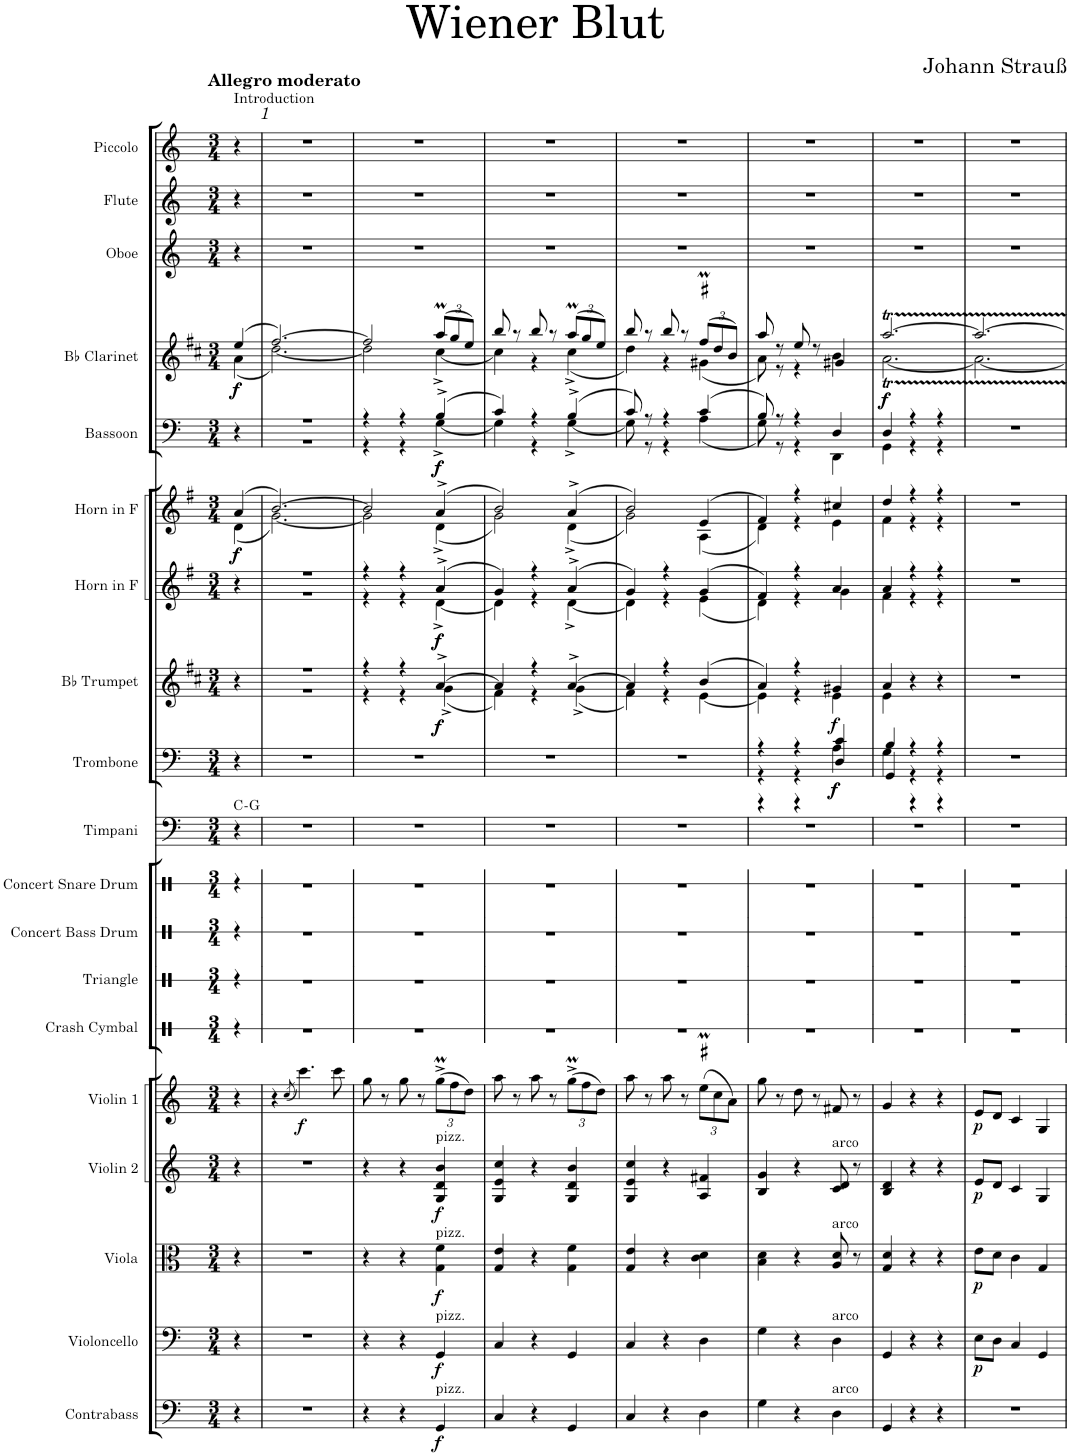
**kern	**dynam	**kern	**dynam	**kern	**dynam	**kern	**dynam	**kern	**dynam	**kern	**kern	**kern	**kern	**kern	**kern	**dynam	**kern	**dynam	**kern	**dynam	**kern	**dynam	**kern	**dynam	**kern	**dynam	**kern	**kern	**kern
*part19	*part19	*part18	*part18	*part17	*part17	*part16	*part16	*part15	*part15	*part14	*part13	*part12	*part11	*part10	*part9	*part9	*part8	*part8	*part7	*part7	*part6	*part6	*part5	*part5	*part4	*part4	*part3	*part2	*part1
*staff19	*staff19	*staff18	*staff18	*staff17	*staff17	*staff16	*staff16	*staff15	*staff15	*staff14	*staff13	*staff12	*staff11	*staff10	*staff9	*staff9	*staff8	*staff8	*staff7	*staff7	*staff6	*staff6	*staff5	*staff5	*staff4	*staff4	*staff3	*staff2	*staff1
*I"Contrabass	*	*I"Violoncello	*	*I"Viola	*	*I"Violin 2	*	*I"Violin 1	*	*I"Crash Cymbal	*I"Triangle	*I"Concert Bass Drum	*I"Concert Snare Drum	*I"Timpani	*I"Trombone	*	*I"Bb Trumpet	*	*I"Horn in F	*	*I"Horn in F	*	*I"Bassoon	*	*I"Bb Clarinet	*	*I"Oboe	*I"Flute	*I"Piccolo
*I'Cb.	*	*I'Vc.	*	*I'Vla.	*	*I'Vln. 2	*	*I'Vln. 1	*	*I'Cr. Cym.	*I'Trgl.	*I'Con. BD	*I'Con. Sn.	*I'Timp.	*I'Tbn.	*	*I'Bb Tpt.	*	*	*	*	*	*I'Bsn.	*	*I'Bb Cl.	*	*I'Ob.	*I'Fl.	*I'Picc.
*	*	*	*	*	*	*	*	*	*	*stria1	*stria1	*stria1	*stria1	*	*	*	*	*	*	*	*	*	*	*	*	*	*	*	*
*clefF4	*	*clefF4	*	*clefC3	*	*clefG2	*	*clefG2	*	*clefX	*clefX	*clefX	*clefX	*clefF4	*clefF4	*	*clefG2	*	*clefG2	*	*clefG2	*	*clefF4	*	*clefG2	*	*clefG2	*clefG2	*clefG2
*Trd7c12	*	*	*	*	*	*	*	*	*	*	*	*	*	*	*	*	*Trd1c2	*	*Trd4c7	*	*Trd4c7	*	*	*	*Trd1c2	*	*	*	*Trd-7c-12
*k[]	*	*k[]	*	*k[]	*	*k[]	*	*k[]	*	*k[]	*k[]	*k[]	*k[]	*k[]	*k[]	*	*k[f#c#]	*	*k[f#]	*	*k[f#]	*	*k[]	*	*k[f#c#]	*	*k[]	*k[]	*k[]
*M3/4	*	*M3/4	*	*M3/4	*	*M3/4	*	*M3/4	*	*M3/4	*M3/4	*M3/4	*M3/4	*M3/4	*M3/4	*	*M3/4	*	*M3/4	*	*M3/4	*	*M3/4	*	*M3/4	*	*M3/4	*M3/4	*M3/4
=	=	=	=	=	=	=	=	=	=	=	=	=	=	=	=	=	=	=	=	=	=	=	=	=	=	=	=	=	=
*	*	*	*	*	*	*	*	*	*	*	*	*	*	*	*	*	*	*	*	*	*^	*	*	*	*^	*	*	*	*
!	!	!	!	!	!	!	!	!	!	!	!	!	!	!	!	!	!	!	!	!	!	!	!	!	!	!	!	!	!	!	!LO:TX:a:B:t=Allegro moderato
!	!	!	!	!	!	!	!	!	!	!	!	!	!	!	!	!	!	!	!	!	!	!	!	!	!	!	!	!	!	!	!LO:TX:a:t=Introduction
!	!	!	!	!	!	!	!	!	!	!	!	!	!	!LO:TX:a:t=C-G	!	!	!	!	!	!	!	!	!	!	!	!	!	!	!	!	!
!	!	!	!	!	!	!	!	!	!	!	!	!	!	!	!	!	!	!	!	!	!	!	!LO:DY:b	!	!	!	!	!	!	!	!
!	!	!	!	!	!	!	!	!	!	!	!	!	!	!	!	!	!	!	!	!	!	!	!LO:DY:n=1:b	!	!	!	!	!LO:DY:b	!	!	!
!	!	!	!	!	!	!	!	!	!	!	!	!	!	!	!	!	!	!	!	!	!	!	!	!	!	!	!	!LO:DY:n=1:b	!	!	!
4r	.	4r	.	4r	.	4r	.	4r	.	4r	4r	4r	4r	4r	4r	.	4r	.	4r	.	(4a/	(4d\	f f	4r	.	(4ee/	(4a\	f f	4r	4r	4r
=1	=1	=1	=1	=1	=1	=1	=1	=1	=1	=1	=1	=1	=1	=1	=1	=1	=1	=1	=1	=1	=1	=1	=1	=1	=1	=1	=1	=1	=1	=1	=1
*	*	*	*	*	*	*	*	*	*	*	*	*	*	*	*	*	*^	*	*^	*	*	*	*	*^	*	*	*	*	*	*	*
2.r	.	2.r	.	2.r	.	2.r	.	4r	.	2.r	2.r	2.r	2.r	2.r	2.r	.	2.r	2.r	.	2.r	2.r	.	[2.b/)	[2.g\)	.	2.r	2.r	.	[2.ff#/)	[2.dd\)	.	2.r	2.r	2.r
.	.	.	.	.	.	.	.	(8qcc/	.	.	.	.	.	.	.	.	.	.	.	.	.	.	.	.	.	.	.	.	.	.	.	.	.	.
!	!	!	!	!	!	!	!	!	!LO:DY:b	!	!	!	!	!	!	!	!	!	!	!	!	!	!	!	!	!	!	!	!	!	!	!	!	!
.	.	.	.	.	.	.	.	4.ccc\)	f	.	.	.	.	.	.	.	.	.	.	.	.	.	.	.	.	.	.	.	.	.	.	.	.	.
.	.	.	.	.	.	.	.	8ccc\	.	.	.	.	.	.	.	.	.	.	.	.	.	.	.	.	.	.	.	.	.	.	.	.	.	.
=2	=2	=2	=2	=2	=2	=2	=2	=2	=2	=2	=2	=2	=2	=2	=2	=2	=2	=2	=2	=2	=2	=2	=2	=2	=2	=2	=2	=2	=2	=2	=2	=2	=2	=2
4r	.	4r	.	4r	.	4r	.	8gg\	.	2.r	2.r	2.r	2.r	2.r	2.r	.	4r	4r	.	4r	4r	.	2b/]	2g\]	.	4r	4r	.	2ff#/]	2dd\]	.	2.r	2.r	2.r
.	.	.	.	.	.	.	.	8r	.	.	.	.	.	.	.	.	.	.	.	.	.	.	.	.	.	.	.	.	.	.	.	.	.	.
4r	.	4r	.	4r	.	4r	.	8gg\	.	.	.	.	.	.	.	.	4r	4r	.	4r	4r	.	.	.	.	4r	4r	.	.	.	.	.	.	.
.	.	.	.	.	.	.	.	8r	.	.	.	.	.	.	.	.	.	.	.	.	.	.	.	.	.	.	.	.	.	.	.	.	.	.
*	*	*	*	*	*	*	*	*Xbrackettup	*	*	*	*	*	*	*	*	*	*	*	*	*	*	*	*	*	*	*	*	*Xbrackettup	*	*	*	*	*
!	!	!	!	!	!	!LO:TX:a:t=pizz.	!	!	!	!	!	!	!	!	!	!	!	!	!	!	!	!	!	!	!	!	!	!	!	!	!	!	!	!
!	!	!	!	!LO:TX:a:t=pizz.	!	!	!	!	!	!	!	!	!	!	!	!	!	!	!	!	!	!	!	!	!	!	!	!	!	!	!	!	!	!
!	!	!LO:TX:a:t=pizz.	!	!	!	!	!	!	!	!	!	!	!	!	!	!	!	!	!	!	!	!	!	!	!	!	!	!	!	!	!	!	!	!
!LO:TX:a:t=pizz.	!	!	!	!	!	!	!	!	!	!	!	!	!	!	!	!	!	!	!	!	!	!	!	!	!	!	!	!	!	!	!	!	!	!
!	!LO:DY:b	!	!LO:DY:b	!	!LO:DY:b	!	!LO:DY:b	!	!	!	!	!	!	!	!	!	!	!	!LO:DY:b	!	!	!	!	!	!	!	!	!	!	!	!	!	!	!
!	!	!	!	!	!	!	!	!	!	!	!	!	!	!	!	!	!	!	!LO:DY:n=1:b	!	!	!LO:DY:b	!	!	!	!	!	!	!	!	!	!	!	!
!	!	!	!	!	!	!	!	!	!	!	!	!	!	!	!	!	!	!	!	!	!	!LO:DY:n=1:b	!	!	!	!	!	!LO:DY:b	!	!	!	!	!	!
!	!	!	!	!	!	!	!	!	!	!	!	!	!	!	!	!	!	!	!	!	!	!	!	!	!	!	!	!LO:DY:n=1:b	!	!	!	!	!	!
4GG/	f	4GG/	f	4G\ 4f\	f	4G/ 4d/ 4b/	f	(12ggM^\L	.	.	.	.	.	.	.	.	[4a^/	(4g^\	f f	(4a^/	[4d^\	f f	(4a^/	(4d^\	.	(4B^/	[4G^\	f f	(12aaM/L	[4cc#^\	.	.	.	.
.	.	.	.	.	.	.	.	12ff\	.	.	.	.	.	.	.	.	.	.	.	.	.	.	.	.	.	.	.	.	12gg/	.	.	.	.	.
.	.	.	.	.	.	.	.	12dd\J)	.	.	.	.	.	.	.	.	.	.	.	.	.	.	.	.	.	.	.	.	12ee/J)	.	.	.	.	.
=3	=3	=3	=3	=3	=3	=3	=3	=3	=3	=3	=3	=3	=3	=3	=3	=3	=3	=3	=3	=3	=3	=3	=3	=3	=3	=3	=3	=3	=3	=3	=3	=3	=3	=3
4C/	.	4C/	.	4G/ 4e/	.	4G/ 4e/ 4cc/	.	8aa\	.	2.r	2.r	2.r	2.r	2.r	2.r	.	4a/]	4f#\)	.	4g/)	4d\]	.	2b/)	2g\)	.	4c/)	4G\]	.	8bb/	4cc#\]	.	2.r	2.r	2.r
.	.	.	.	.	.	.	.	8r	.	.	.	.	.	.	.	.	.	.	.	.	.	.	.	.	.	.	.	.	8r	.	.	.	.	.
4r	.	4r	.	4r	.	4r	.	8aa\	.	.	.	.	.	.	.	.	4r	4r	.	4r	4r	.	.	.	.	4r	4r	.	8bb/	4r	.	.	.	.
.	.	.	.	.	.	.	.	8r	.	.	.	.	.	.	.	.	.	.	.	.	.	.	.	.	.	.	.	.	8r	.	.	.	.	.
4GG/	.	4GG/	.	4G\ 4f\	.	4G/ 4d/ 4b/	.	(12ggM^\L	.	.	.	.	.	.	.	.	[4a^/	(4g^\	.	(4a^/	[4d^\	.	(4a^/	(4d^\	.	(4B^/	[4G^\	.	(12aaM/L	(4cc#^\	.	.	.	.
.	.	.	.	.	.	.	.	12ff\	.	.	.	.	.	.	.	.	.	.	.	.	.	.	.	.	.	.	.	.	12gg/	.	.	.	.	.
.	.	.	.	.	.	.	.	12dd\J)	.	.	.	.	.	.	.	.	.	.	.	.	.	.	.	.	.	.	.	.	12ee/J)	.	.	.	.	.
=4	=4	=4	=4	=4	=4	=4	=4	=4	=4	=4	=4	=4	=4	=4	=4	=4	=4	=4	=4	=4	=4	=4	=4	=4	=4	=4	=4	=4	=4	=4	=4	=4	=4	=4
4C/	.	4C/	.	4G/ 4e/	.	4G/ 4e/ 4cc/	.	8aa\	.	2.r	2.r	2.r	2.r	2.r	2.r	.	4a/]	4f#\)	.	4g/)	4d\]	.	2b/)	2g\)	.	8c/)	8G\]	.	8bb/	4dd\)	.	2.r	2.r	2.r
.	.	.	.	.	.	.	.	8r	.	.	.	.	.	.	.	.	.	.	.	.	.	.	.	.	.	8r	8r	.	8r	.	.	.	.	.
4r	.	4r	.	4r	.	4r	.	8aa\	.	.	.	.	.	.	.	.	4r	4r	.	4r	4r	.	.	.	.	4r	4r	.	8bb/	4r	.	.	.	.
.	.	.	.	.	.	.	.	8r	.	.	.	.	.	.	.	.	.	.	.	.	.	.	.	.	.	.	.	.	8r	.	.	.	.	.
4D\	.	4D\	.	4c\ 4d\	.	4A/ 4f#X/	.	(12eem\L	.	.	.	.	.	.	.	.	(4b/	[4e\	.	(4g/	(4e\	.	(4e/	(4A\	.	(4c/	(4A\	.	(12ff#m/L	(4g#X\	.	.	.	.
.	.	.	.	.	.	.	.	12cc\	.	.	.	.	.	.	.	.	.	.	.	.	.	.	.	.	.	.	.	.	12dd/	.	.	.	.	.
.	.	.	.	.	.	.	.	12a\J)	.	.	.	.	.	.	.	.	.	.	.	.	.	.	.	.	.	.	.	.	12b/J)	.	.	.	.	.
=5	=5	=5	=5	=5	=5	=5	=5	=5	=5	=5	=5	=5	=5	=5	=5	=5	=5	=5	=5	=5	=5	=5	=5	=5	=5	=5	=5	=5	=5	=5	=5	=5	=5	=5
*	*	*	*	*	*	*	*	*	*	*	*	*	*	*	*^	*	*	*	*	*	*	*	*	*	*	*	*	*	*	*	*	*	*	*
*	*	*	*	*	*	*	*	*	*	*	*	*	*	*	*	*^	*	*	*	*	*	*	*	*	*	*	*	*	*	*	*	*	*	*	*
4G\	.	4G\	.	4B\ 4d\	.	4B/ 4g/	.	8gg\	.	2.r	2.r	2.r	2.r	2.r	4r	4r	4r	.	4a/)	4e\]	.	4f#/)	4d\)	.	4f#/)	4d\)	.	8B/)	8G\)	.	8aa/	8a\)	.	2.r	2.r	2.r
.	.	.	.	.	.	.	.	8r	.	.	.	.	.	.	.	.	.	.	.	.	.	.	.	.	.	.	.	8r	8r	.	8r	8r	.	.	.	.
4r	.	4r	.	4r	.	4r	.	8dd\	.	.	.	.	.	.	4r	4r	4r	.	4r	4r	.	4r	4r	.	4r	4r	.	4r	4r	.	8ee/	4r	.	.	.	.
.	.	.	.	.	.	.	.	8r	.	.	.	.	.	.	.	.	.	.	.	.	.	.	.	.	.	.	.	.	.	.	8r	.	.	.	.	.
!	!	!	!	!	!	!LO:TX:a:t=arco	!	!	!	!	!	!	!	!	!	!	!	!	!	!	!	!	!	!	!	!	!	!	!	!	!	!	!	!	!	!
!	!	!	!	!LO:TX:a:t=arco	!	!	!	!	!	!	!	!	!	!	!	!	!	!	!	!	!	!	!	!	!	!	!	!	!	!	!	!	!	!	!	!
!	!	!LO:TX:a:t=arco	!	!	!	!	!	!	!	!	!	!	!	!	!	!	!	!	!	!	!	!	!	!	!	!	!	!	!	!	!	!	!	!	!	!
!LO:TX:a:t=arco	!	!	!	!	!	!	!	!	!	!	!	!	!	!	!	!	!	!	!	!	!	!	!	!	!	!	!	!	!	!	!	!	!	!	!	!
!	!	!	!	!	!	!	!	!	!	!	!	!	!	!	!	!	!	!LO:DY:b	!	!	!	!	!	!	!	!	!	!	!	!	!	!	!	!	!	!
!	!	!	!	!	!	!	!	!	!	!	!	!	!	!	!	!	!	!LO:DY:n=1:b	!	!	!	!	!	!	!	!	!	!	!	!	!	!	!	!	!	!
!	!	!	!	!	!	!	!	!	!	!	!	!	!	!	!	!	!	!LO:DY:n=2:a	!	!	!	!	!	!	!	!	!	!	!	!	!	!	!	!	!	!
4D\	.	4D\	.	8A/ 8d/	.	8c/ 8d/	.	8f#X/	.	.	.	.	.	.	4c/	4A\	4D/	f f f	4g#X/	4e\	.	4a/	4g\	.	4cc#X/	4e\	.	4D/	4DD\	.	4g#X/	4b\	.	.	.	.
.	.	.	.	8r	.	8r	.	8r	.	.	.	.	.	.	.	.	.	.	.	.	.	.	.	.	.	.	.	.	.	.	.	.	.	.	.	.
=6	=6	=6	=6	=6	=6	=6	=6	=6	=6	=6	=6	=6	=6	=6	=6	=6	=6	=6	=6	=6	=6	=6	=6	=6	=6	=6	=6	=6	=6	=6	=6	=6	=6	=6	=6	=6
!	!	!	!	!	!	!	!	!	!	!	!	!	!	!	!	!	!	!	!	!	!	!	!	!	!	!	!	!	!	!	!	!	!LO:DY:b	!	!	!
!	!	!	!	!	!	!	!	!	!	!	!	!	!	!	!	!	!	!	!	!	!	!	!	!	!	!	!	!	!	!	!	!	!LO:DY:n=1:b	!	!	!
4GG/	.	4GG/	.	4G/ 4d/	.	4B/ 4d/	.	4g/	.	2.r	2.r	2.r	2.r	2.r	4B/	4G\	4GG/	.	4a/	4e\	.	4a/	4f#\	.	4dd/	4f#\	.	4D/	4GG\	.	[2.aaT/	[2.aT\	f f	2.r	2.r	2.r
4r	.	4r	.	4r	.	4r	.	4r	.	.	.	.	.	.	4r	4r	4r	.	4r	2ryy	.	4r	4r	.	4r	4r	.	4r	4r	.	.	.	.	.	.	.
4r	.	4r	.	4r	.	4r	.	4r	.	.	.	.	.	.	4r	4r	4r	.	4r	.	.	4r	4r	.	4r	4r	.	4r	4r	.	.	.	.	.	.	.
*	*	*	*	*	*	*	*	*	*	*	*	*	*	*	*	*	*	*	*v	*v	*	*	*	*	*	*	*	*	*	*	*	*	*	*	*	*
=7	=7	=7	=7	=7	=7	=7	=7	=7	=7	=7	=7	=7	=7	=7	=7	=7	=7	=7	=7	=7	=7	=7	=7	=7	=7	=7	=7	=7	=7	=7	=7	=7	=7	=7	=7
!	!	!	!LO:DY:b	!	!LO:DY:b	!	!LO:DY:b	!	!LO:DY:b	!	!	!	!	!	!	!	!	!	!	!	!	!	!	!	!	!	!	!	!	!	!	!	!	!	!
*	*	*	*	*	*	*	*	*	*	*	*	*	*	*	*	*	*	*	*	*	*v	*v	*	*	*	*	*v	*v	*	*	*	*	*	*	*
*	*	*	*	*	*	*	*	*	*	*	*	*	*	*	*v	*v	*v	*	*	*	*	*	*v	*v	*	*	*	*	*	*	*	*	*
2.r	.	8E\L	p	8e\L	p	8e/L	p	8e/L	p	2.r	2.r	2.r	2.r	2.r	2.r	.	2.r	.	2.r	.	2.r	.	2.r	.	2.aa/_	2.a\_	.	2.r	2.r	2.r
.	.	8D\J	.	8d\J	.	8d/J	.	8d/J	.	.	.	.	.	.	.	.	.	.	.	.	.	.	.	.	.	.	.	.	.	.
.	.	4C/	.	4c\	.	4c/	.	4c/	.	.	.	.	.	.	.	.	.	.	.	.	.	.	.	.	.	.	.	.	.	.
.	.	4GG/	.	4G/	.	4G/	.	4G/	.	.	.	.	.	.	.	.	.	.	.	.	.	.	.	.	.	.	.	.	.	.
*	*	*	*	*	*	*	*	*	*	*	*	*	*	*	*	*	*	*	*	*	*	*	*	*	*v	*v	*	*	*	*
=	=	=	=	=	=	=	=	=	=	=	=	=	=	=	=	=	=	=	=	=	=	=	=	=	=	=	=	=	=
*-	*-	*-	*-	*-	*-	*-	*-	*-	*-	*-	*-	*-	*-	*-	*-	*-	*-	*-	*-	*-	*-	*-	*-	*-	*-	*-	*-	*-	*-
